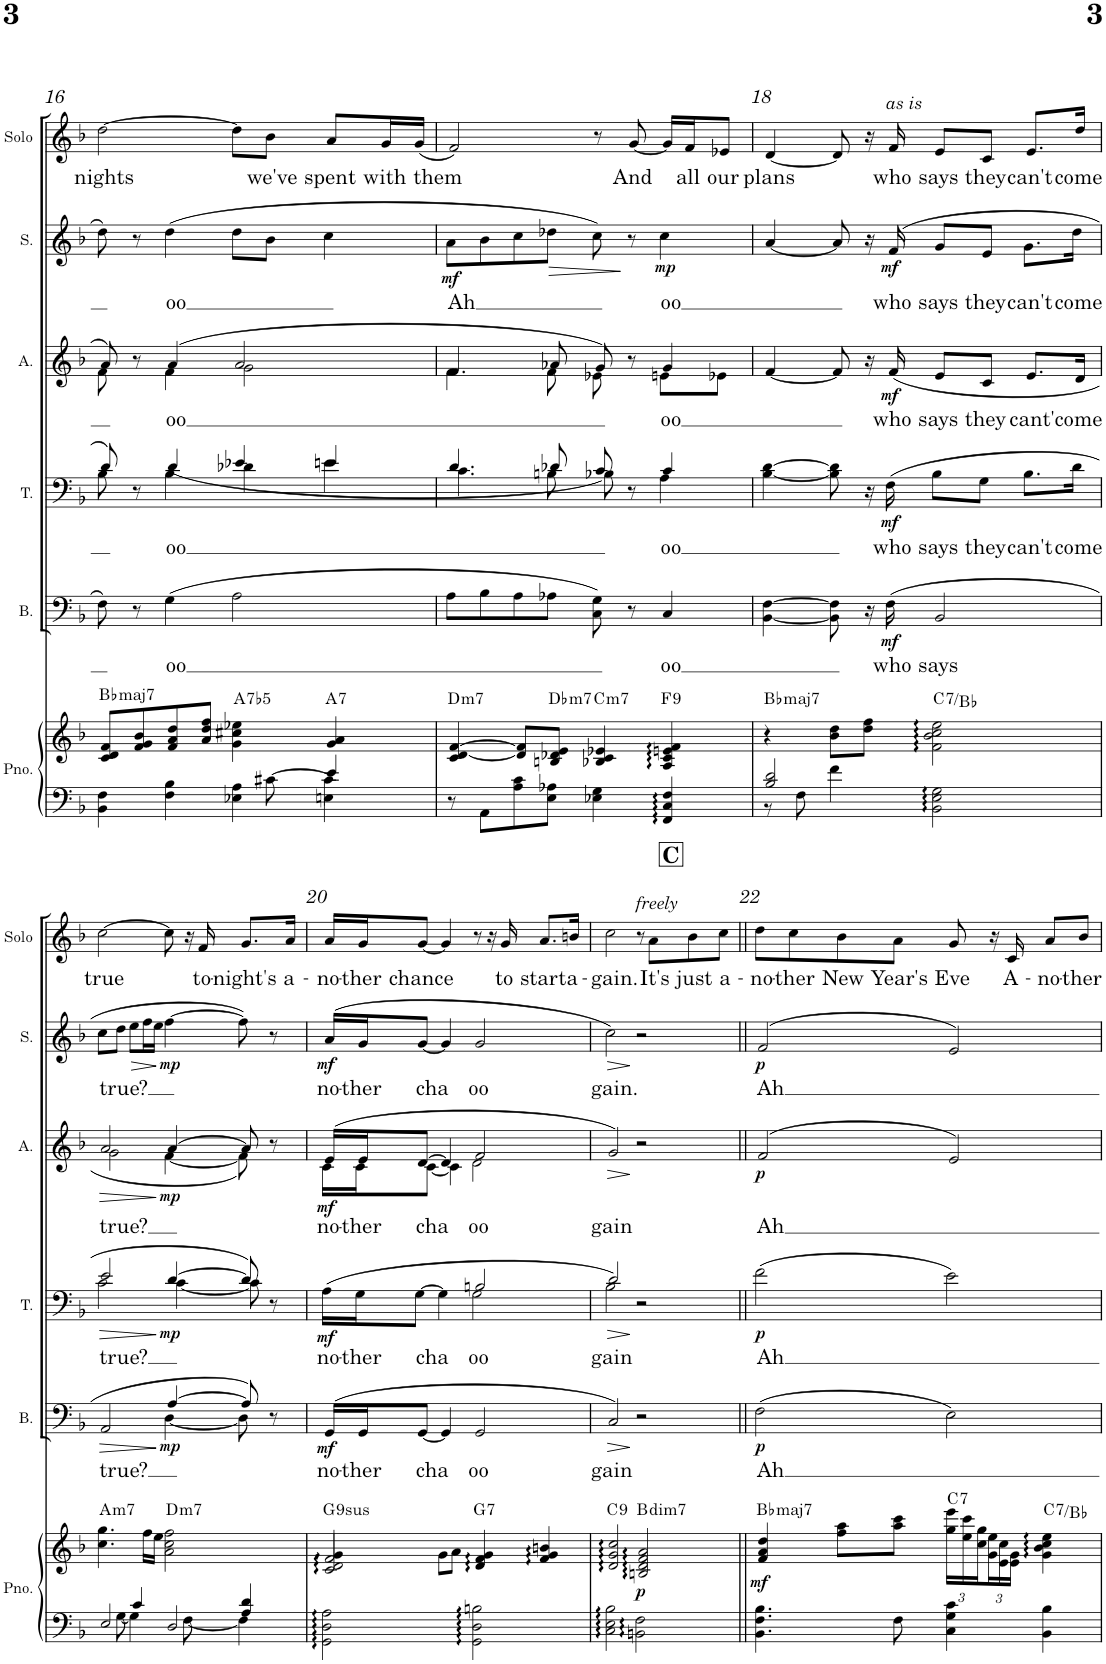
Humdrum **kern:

**kern	**kern	**dynam	**harte	**kern	**text	**dynam	**kern	**text	**dynam	**kern	**text	**dynam	**kern	**text	**dynam	**kern	**text
*part6	*part6	*part6	*part6	*part5	*part5	*part5	*part4	*part4	*part4	*part3	*part3	*part3	*part2	*part2	*part2	*part1	*part1
*staff7	*staff6	*staff6/7	*	*staff5	*staff5	*staff5	*staff4	*staff4	*staff4	*staff3	*staff3	*staff3	*staff2	*staff2	*staff2	*staff1	*staff1
*I"Piano	*	*	*	*I"Bass	*	*	*I"Tenor	*	*	*I"Alto	*	*	*I"Soprano	*	*	*I"Solo	*
*I'Pno.	*	*	*	*I'B.	*	*	*I'T.	*	*	*I'A.	*	*	*I'S.	*	*	*I'Solo	*
!!LO:PB:g=z
*clefF4	*clefG2	*	*	*clefF4	*	*	*clefF4	*	*	*clefG2	*	*	*clefG2	*	*	*clefG2	*
*k[b-]	*k[b-]	*	*	*k[b-]	*	*	*k[b-]	*	*	*k[b-]	*	*	*k[b-]	*	*	*k[b-]	*
*M4/4	*M4/4	*	*	*M4/4	*	*	*M4/4	*	*	*M4/4	*	*	*M4/4	*	*	*M4/4	*
=16	=16	=16	=16	=16	=16	=16	=16	=16	=16	=16	=16	=16	=16	=16	=16	=16	=16
*^	*	*	*	*	*	*	*^	*	*	*^	*	*	*	*	*	*	*
*	*^	*	*	*	*	*	*	*	*	*	*	*	*	*	*	*	*	*	*	*
!	!	!	!	!	!LO:H:kt=maj7	!	!	!	!	!	!	!	!	!	!	!	!	!	!	!	!LO:LY:b
4BB-\ 4F\	2ryy	2ryy	8c/ 8d/ 8f/L	.	Bb:maj7	8F\	.	.	8d/	8B-\	.	.	8a/	8f\	.	.	8dd\	.	.	[2dd\	nights
.	.	.	8f/ 8g/ 8b-/	.	.	8r	.	.	8r	8ryy	.	.	8r	8ryy	.	.	8r	.	.	.	.
!	!	!	!	!	!	!	!LO:LY:b	!	!	!	!LO:LY:b	!	!	!	!LO:LY:b	!	!	!LO:LY:b	!	!	!
4F\ 4B-\	.	.	8f/ 8a/ 8dd/	.	.	(4G\	oo	.	(4d/	4B-\	oo	.	(4a/	4f\	oo	.	(4dd\	oo	.	.	.
.	.	.	8a/ 8dd/ 8ff/J	.	.	.	.	.	.	.	.	.	.	.	.	.	.	.	.	.	.
!	!	!	!	!	!LO:H:kt=7	!	!	!	!	!	!	!	!	!	!	!	!	!	!	!	!
4E-X\ 4A\	8ryy	4ryy	4g\ 4cc#X\ 4ee-X\	.	A:(3,b5,b7)	2A\	.	.	4e-X/	4d-X\	.	.	2a/	2g\	.	.	8dd\L	.	.	8dd\L]	.
!	!	!	!	!	!	!	!	!	!	!	!	!	!	!	!	!	!	!	!	!	!LO:LY:b
.	[>8c#X\	.	.	.	.	.	.	.	.	.	.	.	.	.	.	.	8b-\J	.	.	8b-\J	we've
!	!	!	!	!	!LO:H:kt=7	!	!	!	!	!	!	!	!	!	!	!	!	!	!	!	!LO:LY:b
4En\	4c#\]	4e/	4g/ 4a/	.	A:7	.	.	.	4en/	4e\	.	.	.	.	.	.	4cc\	.	.	8a/L	spent
!	!	!	!	!	!	!	!	!	!	!	!	!	!	!	!	!	!	!	!	!	!LO:LY:b
.	.	.	.	.	.	.	.	.	.	.	.	.	.	.	.	.	.	.	.	16g/L	with
!	!	!	!	!	!	!	!	!	!	!	!	!	!	!	!	!	!	!	!	!	!LO:LY:b
.	.	.	.	.	.	.	.	.	.	.	.	.	.	.	.	.	.	.	.	(16g/JJ	them
*v	*v	*v	*	*	*	*	*	*	*	*	*	*	*	*	*	*	*	*	*	*	*
=17	=17	=17	=17	=17	=17	=17	=17	=17	=17	=17	=17	=17	=17	=17	=17	=17	=17	=17	=17
!	!	!	!LO:H:kt=m7	!	!	!	!	!	!	!	!	!	!	!	!	!LO:LY:b	!LO:DY:b	!	!
8r	4c/ [4d/ [4f/	.	D:min7	8A\L	.	.	4.d/	4.c\	.	.	4.f/	4.f\	.	.	8a\L	Ah	mf	2f/)	.
8AA\L	.	.	.	8B-\	.	.	.	.	.	.	.	.	.	.	8b-\	.	.	.	.
8A\ 8c\	8d/] 8f/]L	.	.	8A\	.	.	.	.	.	.	.	.	.	.	8cc\	.	.	.	.
!	!	!	!LO:H:kt=m7	!	!	!	!	!	!	!	!	!	!	!	!	!	!LO:HP:b	!	!
8E\ 8A-X\J	8Bn/ 8d-X/ 8e/J	.	Db:min7	8A-X\J	.	.	8d-X/	8Bn\	.	.	8a-X/	8f\	.	.	8dd-X\J	.	>	.	.
!	!	!	!LO:H:kt=m7	!	!	!	!	!	!	!	!	!	!	!	!	!	!	!	!
4E-X\ 4G\	4B-X/ 4c/ 4e-X/	.	C:min7	8C\ 8G\)	.	.	8c/	8B-X\)	.	.	8g/)	8e-X\	.	.	8cc\)	.	.	8r	.
!	!	!	!	!	!	!	!	!	!	!	!	!	!	!	!	!	!	!	!LO:LY:b
.	.	.	.	8r	.	.	8r	8ryy	.	.	8r	8ryy	.	.	8r	.	]	[8g/	And
!	!	!	!LO:H:kt=9	!	!LO:LY:b	!	!	!	!LO:LY:b	!	!	!	!LO:LY:b	!	!	!LO:LY:b	!LO:DY:b	!	!
4FF/ 4C/ 4F/	4A/ 4c/ 4en/ 4f/	.	F:9	4C/	oo	.	4c/	4A\	oo	.	4g/	8en\L	oo	.	4cc\	oo	mp	16g/LL]	.
!	!	!	!	!	!	!	!	!	!	!	!	!	!	!	!	!	!	!	!LO:LY:b
.	.	.	.	.	.	.	.	.	.	.	.	.	.	.	.	.	.	16f/J	all
!	!	!	!	!	!	!	!	!	!	!	!	!	!	!	!	!	!	!	!LO:LY:b
.	.	.	.	.	.	.	.	.	.	.	.	8e-X\J	.	.	.	.	.	8e-X/J	our
*	*	*	*	*	*	*	*v	*v	*	*	*	*	*	*	*	*	*	*	*
=18	=18	=18	=18	=18	=18	=18	=18	=18	=18	=18	=18	=18	=18	=18	=18	=18	=18	=18
*^	*	*	*	*	*	*	*	*	*	*	*	*	*	*	*	*	*	*
!	!	!	!	!LO:H:kt=maj7	!	!	!	!	!	!	!	!	!	!	!	!	!	!	!LO:LY:b
2B-/ 2d/	8r	4r	.	Bb:maj7	[4BB-\ [4F\	.	.	[4B-\ [4d\	.	.	[4f/	1ryy	.	.	[4a/	.	.	[4d/	plans
.	8F\	.	.	.	.	.	.	.	.	.	.	.	.	.	.	.	.	.	.
.	4f\	8b-\ 8dd\L	.	.	8BB-\] 8F\]	.	.	8B-\] 8d\]	.	.	8f/]	.	.	.	8a/]	.	.	8d/]	.
.	.	8dd\ 8ff\J	.	.	16r	.	.	16r	.	.	16r	.	.	.	16r	.	.	16r	.
!	!	!	!	!	!	!	!	!	!	!	!	!	!	!	!	!	!	!LO:TX:a:i:t=as is	!
!	!	!	!	!	!	!LO:LY:b	!LO:DY:b	!	!LO:LY:b	!LO:DY:b	!	!	!LO:LY:b	!LO:DY:b	!	!LO:LY:b	!LO:DY:b	!	!LO:LY:b
.	.	.	.	.	(16F\	who	mf	(16F\	who	mf	(16f/	.	who	mf	(16f/	who	mf	16f/	who
!	!	!	!	!LO:H:kt=7	!	!LO:LY:b	!	!	!LO:LY:b	!	!	!	!LO:LY:b	!	!	!LO:LY:b	!	!	!LO:LY:b
2BB-\ 2E\ 2G\	2ryy	2f\ 2b-\ 2cc\ 2ee\	.	C:7/b7	2BB-/	says	.	8B-\L	says	.	8e/L	.	says	.	8g/L	says	.	8e/L	says
!	!	!	!	!	!	!	!	!	!LO:LY:b	!	!	!	!LO:LY:b	!	!	!LO:LY:b	!	!	!LO:LY:b
.	.	.	.	.	.	.	.	8G\J	they	.	8c/J	.	they	.	8e/J	they	.	8c/J	they
!	!	!	!	!	!	!	!	!	!LO:LY:b	!	!	!	!LO:LY:b	!	!	!LO:LY:b	!	!	!LO:LY:b
.	.	.	.	.	.	.	.	8.B-\L	can't	.	8.e/L	.	cant'	.	8.g\L	can't	.	8.e/L	can't
!	!	!	!	!	!	!	!	!	!LO:LY:b	!	!	!	!LO:LY:b	!	!	!LO:LY:b	!	!	!LO:LY:b
.	.	.	.	.	.	.	.	16d\Jk	come	.	16d/Jk	.	come	.	16dd\Jk	come	.	16dd/Jk	come
!!LO:LB:g=z
=19	=19	=19	=19	=19	=19	=19	=19	=19	=19	=19	=19	=19	=19	=19	=19	=19	=19	=19	=19
*	*^	*	*	*	*	*	*	*	*	*	*	*	*	*	*	*	*	*	*
!	!	!	!	!	!LO:H:kt=m7	!	!LO:LY:b	!LO:HP:b	!	!LO:LY:b	!LO:HP:b	!	!	!LO:LY:b	!LO:HP:b	!	!LO:LY:b	!	!	!LO:LY:b
*	*	*	*	*	*	*^	*	*	*^	*	*	*	*	*	*	*	*	*	*	*
2E/	8ryy	4ryy	4.cc\ 4.gg\	.	A:min7	2AA/	2ryy	true?	>	2e/	2c\	true?	>	2a/	2g\	true?	>	8cc\L	true?	.	[2cc\	true
.	[8G\	.	.	.	.	.	.	.	.	.	.	.	.	.	.	.	.	8dd\J	.	.	.	.
!	!	!	!	!	!	!	!	!	!	!	!	!	!	!	!	!	!	!	!	!LO:HP:b	!	!
.	4G\]	4c/	.	.	.	.	.	.	.	.	.	.	.	.	.	.	.	8ee\L	.	>	.	.
.	.	.	16ff\LL	.	.	.	.	.	.	.	.	.	.	.	.	.	.	16ff\L	.	.	.	.
.	.	.	16ee\JJ	.	.	.	.	.	.	.	.	.	.	.	.	.	.	16ee\JJ	.	.	.	.
!	!	!	!	!	!LO:H:kt=m7	!	!	!	!LO:DY:n=1:b	!	!	!	!LO:DY:n=1:b	!	!	!	!LO:DY:n=1:b	!	!	!LO:DY:n=1:b	!	!
2D/	8ryy	4ryy	2a\ 2cc\ 2ff\	.	D:min7	[4A/	[4D\	.	] mp	[4d/	[4c\	.	] mp	[4a/	[4f\	.	] mp	[4ff\	.	] mp	8cc\]	.
.	[8F\	.	.	.	.	.	.	.	.	.	.	.	.	.	.	.	.	.	.	.	16r	.
!	!	!	!	!	!	!	!	!	!	!	!	!	!	!	!	!	!	!	!	!	!	!LO:LY:b
.	.	.	.	.	.	.	.	.	.	.	.	.	.	.	.	.	.	.	.	.	16f/	to-
!	!	!	!	!	!	!	!	!	!	!	!	!	!	!	!	!	!	!	!	!	!	!LO:LY:b
.	4F\]	4A/ 4d/	.	.	.	8A/])	8D\]	.	.	8d/])	8c\]	.	.	8a/]	8f\])	.	.	8ff\])	.	.	8.g/L	-night's
.	.	.	.	.	.	8r	8ryy	.	.	8r	8ryy	.	.	8r	8ryy	.	.	8r	.	.	.	.
!	!	!	!	!	!	!	!	!	!	!	!	!	!	!	!	!	!	!	!	!	!	!LO:LY:b
.	.	.	.	.	.	.	.	.	.	.	.	.	.	.	.	.	.	.	.	.	16a/Jk	a-
*v	*v	*v	*	*	*	*v	*v	*	*	*	*	*	*	*	*	*	*	*	*	*	*	*
=20	=20	=20	=20	=20	=20	=20	=20	=20	=20	=20	=20	=20	=20	=20	=20	=20	=20	=20	=20
*	*^	*	*	*	*	*	*	*	*	*	*	*	*	*	*	*	*	*	*
!	!	!	!	!LO:H:kt=9sus	!	!LO:LY:b	!LO:DY:b	!	!	!LO:LY:b	!LO:DY:b	!	!	!LO:LY:b	!LO:DY:b	!	!LO:LY:b	!LO:DY:b	!	!LO:LY:b
2GG\ 2D\ 2A\	2c/ 2d/ 2f/	4g/	.	G:sus4(7,9)	(>16GG/LL	no-	mf	(16A\LL	2ryy	no-	mf	(16e/LL	16c\LL	no-	mf	(>16a/LL	no-	mf	16a/LL	-no-
!	!	!	!	!	!	!LO:LY:b	!	!	!	!LO:LY:b	!	!	!	!LO:LY:b	!	!	!LO:LY:b	!	!	!LO:LY:b
.	.	.	.	.	16GG/J	-ther	.	16G\J	.	-ther	.	16e/J	16c\J	-ther	.	16g/J	-ther	.	16g/J	-ther
!	!	!	!	!	!	!LO:LY:b	!	!	!	!LO:LY:b	!	!	!	!LO:LY:b	!	!	!LO:LY:b	!	!	!LO:LY:b
.	.	.	.	.	[8GG/J	cha	.	[8G\J	.	cha	.	[8d/J	[8c\J	cha	.	[8g/J	cha	.	[8g/J	chance
.	.	8g\L	.	.	4GG/]	.	.	4G\]	.	.	.	4d/]	4c\]	.	.	4g/]	.	.	4g/]	.
.	.	8a\J	.	.	.	.	.	.	.	.	.	.	.	.	.	.	.	.	.	.
!	!	!	!	!LO:H:kt=7	!	!LO:LY:b	!	!	!	!LO:LY:b	!	!	!	!LO:LY:b	!	!	!LO:LY:b	!	!	!
2GG\ 2D\ 2Bn\	4d/ 4f/ 4g/	4ryy	.	G:7	2GG/	oo	.	2Bn/	2G\	oo	.	2f/	2d\	oo	.	2g/	oo	.	8r	.
.	.	.	.	.	.	.	.	.	.	.	.	.	.	.	.	.	.	.	16r	.
!	!	!	!	!	!	!	!	!	!	!	!	!	!	!	!	!	!	!	!	!LO:LY:b
.	.	.	.	.	.	.	.	.	.	.	.	.	.	.	.	.	.	.	16g/	to
!	!	!	!	!	!	!	!	!	!	!	!	!	!	!	!	!	!	!	!	!LO:LY:b
.	4f/ 4g/ 4bn/	4ryy	.	.	.	.	.	.	.	.	.	.	.	.	.	.	.	.	8.a/L	start
!	!	!	!	!	!	!	!	!	!	!	!	!	!	!	!	!	!	!	!	!LO:LY:b
.	.	.	.	.	.	.	.	.	.	.	.	.	.	.	.	.	.	.	16bn/Jk	a-
=21	=21	=21	=21	=21	=21	=21	=21	=21	=21	=21	=21	=21	=21	=21	=21	=21	=21	=21	=21	=21
!	!	!	!	!LO:H:kt=9	!	!LO:LY:b	!LO:HP:b	!	!	!LO:LY:b	!LO:HP:b	!	!	!LO:LY:b	!LO:HP:b	!	!LO:LY:b	!LO:HP:b	!	!LO:LY:b
2C\ 2E\ 2B-\	2d/ 2g/ 2cc/	1ryy	.	C:9	2C/)	gain	>	2d/)	2B-\	gain	>	2g/)	1ryy	gain	>	2cc\)	gain.	>	2cc\	-gain.
!	!	!	!	!	!	!	!	!	!	!	!	!	!	!	!	!	!	!	!LO:TX:a:i:t=freely	!
!	!	!	!LO:DY:b	!LO:H:kt=dim7	!	!	!	!	!	!	!	!	!	!	!	!	!	!	!	!
2BBn\ 2F\	2Bn/ 2d/ 2f/ 2a/	.	p	B:dim7	2r	.	]	2r	2ryy	.	]	2r	.	.	]	2r	.	]	8r	.
!	!	!	!	!	!	!	!	!	!	!	!	!	!	!	!	!	!	!	!	!LO:LY:b
.	.	.	.	.	.	.	.	.	.	.	.	.	.	.	.	.	.	.	8a\L	It's
!	!	!	!	!	!	!	!	!	!	!	!	!	!	!	!	!	!	!	!	!LO:LY:b
.	.	.	.	.	.	.	.	.	.	.	.	.	.	.	.	.	.	.	8b-\	just
!	!	!	!	!	!	!	!	!	!	!	!	!	!	!	!	!	!	!	!	!LO:LY:b
.	.	.	.	.	.	.	.	.	.	.	.	.	.	.	.	.	.	.	8cc\J	a-
*	*	*	*	*	*	*	*	*v	*v	*	*	*	*	*	*	*	*	*	*	*
*	*v	*v	*	*	*	*	*	*	*	*	*v	*v	*	*	*	*	*	*	*
!!LO:REH:place=s1:a:B:cj:fs=20:t=C
=22||	=22||	=22||	=22||	=22||	=22||	=22||	=22||	=22||	=22||	=22||	=22||	=22||	=22||	=22||	=22||	=22||	=22||
!	!	!LO:DY:b	!LO:H:kt=maj7	!	!LO:LY:b	!LO:DY:b	!	!LO:LY:b	!LO:DY:b	!	!LO:LY:b	!LO:DY:b	!	!LO:LY:b	!LO:DY:b	!	!LO:LY:b
4.BB-\ 4.F\ 4.B-\	4f/ 4a/ 4dd/	mf	Bb:maj7	(2F\	Ah	p	(2f\	Ah	p	(>2f/	Ah	p	(>2f/	Ah	p	8dd\L	-no-
!	!	!	!	!	!	!	!	!	!	!	!	!	!	!	!	!	!LO:LY:b
.	.	.	.	.	.	.	.	.	.	.	.	.	.	.	.	8cc\	-ther
!	!	!	!	!	!	!	!	!	!	!	!	!	!	!	!	!	!LO:LY:b
.	8ff\ 8aa\L	.	.	.	.	.	.	.	.	.	.	.	.	.	.	8b-\	New
!	!	!	!	!	!	!	!	!	!	!	!	!	!	!	!	!	!LO:LY:b
8F\	8aa\ 8ccc\J	.	.	.	.	.	.	.	.	.	.	.	.	.	.	8a\J	Year's
*	*Xbrackettup	*	*	*	*	*	*	*	*	*	*	*	*	*	*	*	*
!	!	!	!LO:H:kt=7	!	!	!	!	!	!	!	!	!	!	!	!	!	!LO:LY:b
4C\ 4G\ 4c\	24gg\ 24eee\LL	.	C:7	2E\)	.	.	2e\)	.	.	2e/)	.	.	2e/)	.	.	8g/	Eve
.	24ee\ 24ccc\	.	.	.	.	.	.	.	.	.	.	.	.	.	.	.	.
.	24cc\ 24gg\	.	.	.	.	.	.	.	.	.	.	.	.	.	.	.	.
.	24g\ 24ee\	.	.	.	.	.	.	.	.	.	.	.	.	.	.	16r	.
.	24e\ 24cc\	.	.	.	.	.	.	.	.	.	.	.	.	.	.	.	.
!	!	!	!	!	!	!	!	!	!	!	!	!	!	!	!	!	!LO:LY:b
.	.	.	.	.	.	.	.	.	.	.	.	.	.	.	.	16c/	A-
.	24e\ 24g\JJ	.	.	.	.	.	.	.	.	.	.	.	.	.	.	.	.
!	!	!	!LO:H:kt=7	!	!	!	!	!	!	!	!	!	!	!	!	!	!LO:LY:b
4BB-\ 4B-\	4g\ 4b-\ 4cc\ 4ee\	.	C:7/b7	.	.	.	.	.	.	.	.	.	.	.	.	8a/L	-no-
!	!	!	!	!	!	!	!	!	!	!	!	!	!	!	!	!	!LO:LY:b
.	.	.	.	.	.	.	.	.	.	.	.	.	.	.	.	8b-/J	-ther
=	=	=	=	=	=	=	=	=	=	=	=	=	=	=	=	=	=
*-	*-	*-	*-	*-	*-	*-	*-	*-	*-	*-	*-	*-	*-	*-	*-	*-	*-
